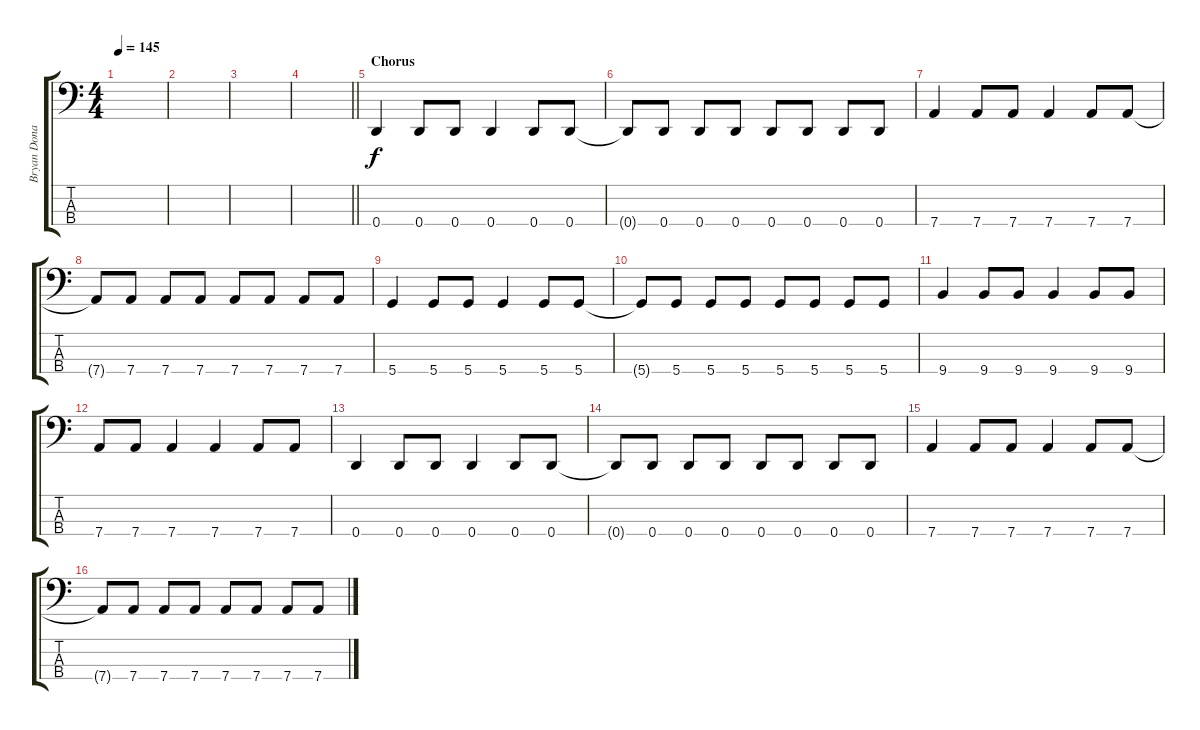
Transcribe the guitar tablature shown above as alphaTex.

\track ("Bryan Donahue (Bass)" "Bryan Dona") {instrument electricbassfinger}
\staff {score tabs}
\tuning (Gb2 D2 A1 D1) {hide}
\ts (4 4)
\tempo 145
\clef f4
\ks c
|
|
|
\barLineRight lightlight
|
\section ("" "Chorus")
0.4.4 0.4.8 0.4.8 0.4.4 0.4.8 0.4.8 |
0.4{t}.8 0.4.8 0.4.8 0.4.8 0.4.8 0.4.8 0.4.8 0.4.8 |
7.4.4 7.4.8 7.4.8 7.4.4 7.4.8 7.4.8 |
7.4{t}.8 7.4.8 7.4.8 7.4.8 7.4.8 7.4.8 7.4.8 7.4.8 |
5.4.4 5.4.8 5.4.8 5.4.4 5.4.8 5.4.8 |
5.4{t}.8 5.4.8 5.4.8 5.4.8 5.4.8 5.4.8 5.4.8 5.4.8 |
9.4.4 9.4.8 9.4.8 9.4.4 9.4.8 9.4.8 |
7.4.8 7.4.8 7.4.4 7.4.4 7.4.8 7.4.8 |
0.4.4 0.4.8 0.4.8 0.4.4 0.4.8 0.4.8 |
0.4{t}.8 0.4.8 0.4.8 0.4.8 0.4.8 0.4.8 0.4.8 0.4.8 |
7.4.4 7.4.8 7.4.8 7.4.4 7.4.8 7.4.8 |
7.4{t}.8 7.4.8 7.4.8 7.4.8 7.4.8 7.4.8 7.4.8 7.4.8
